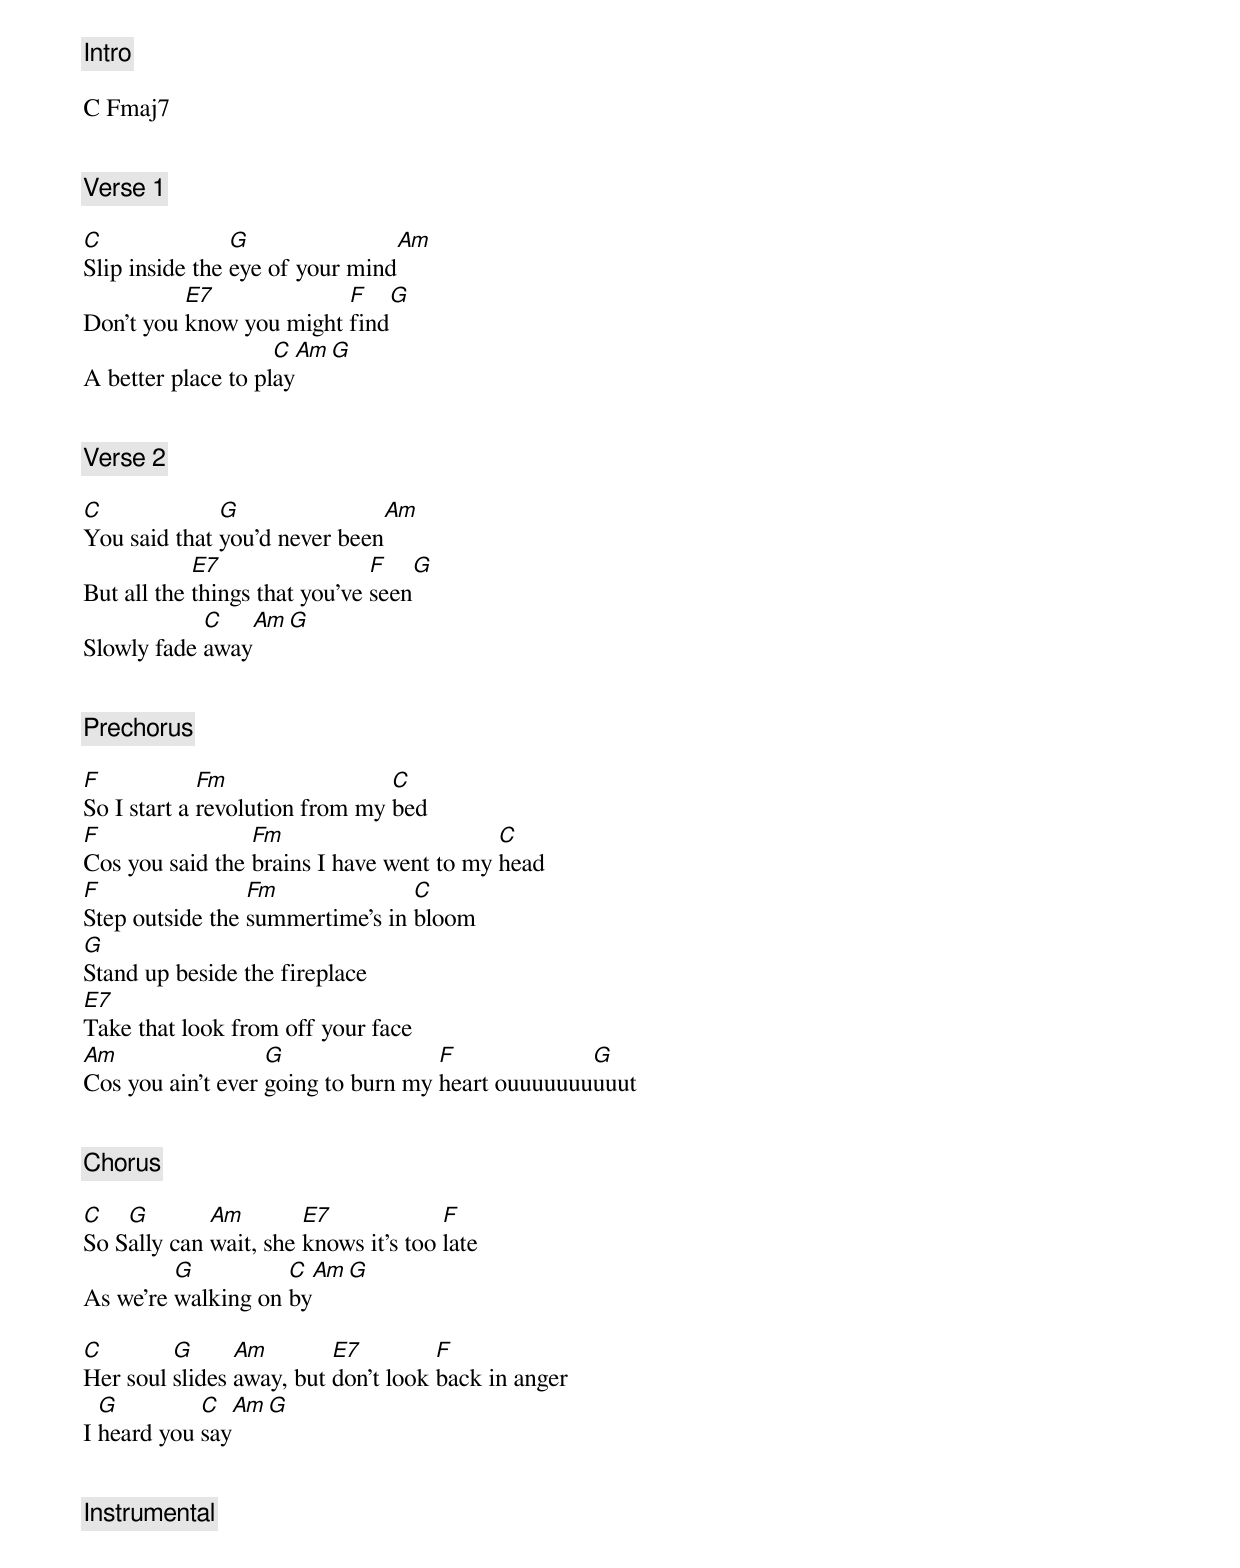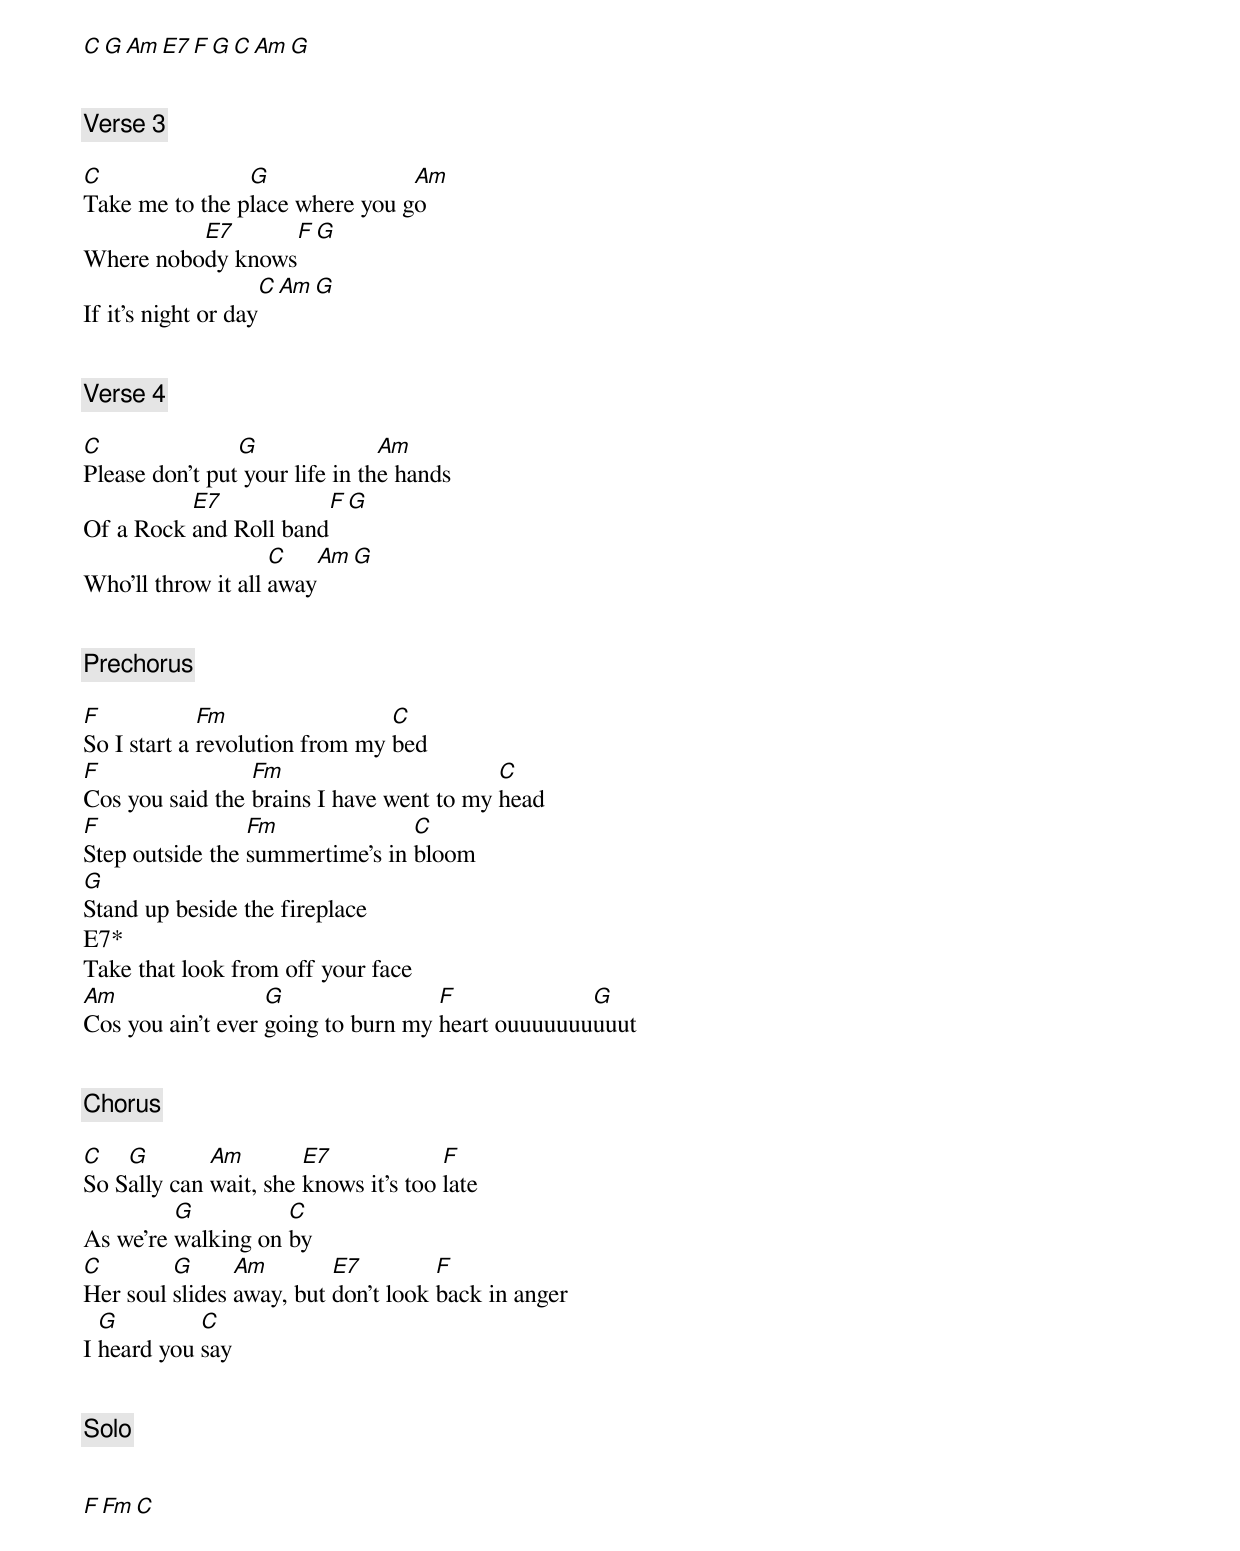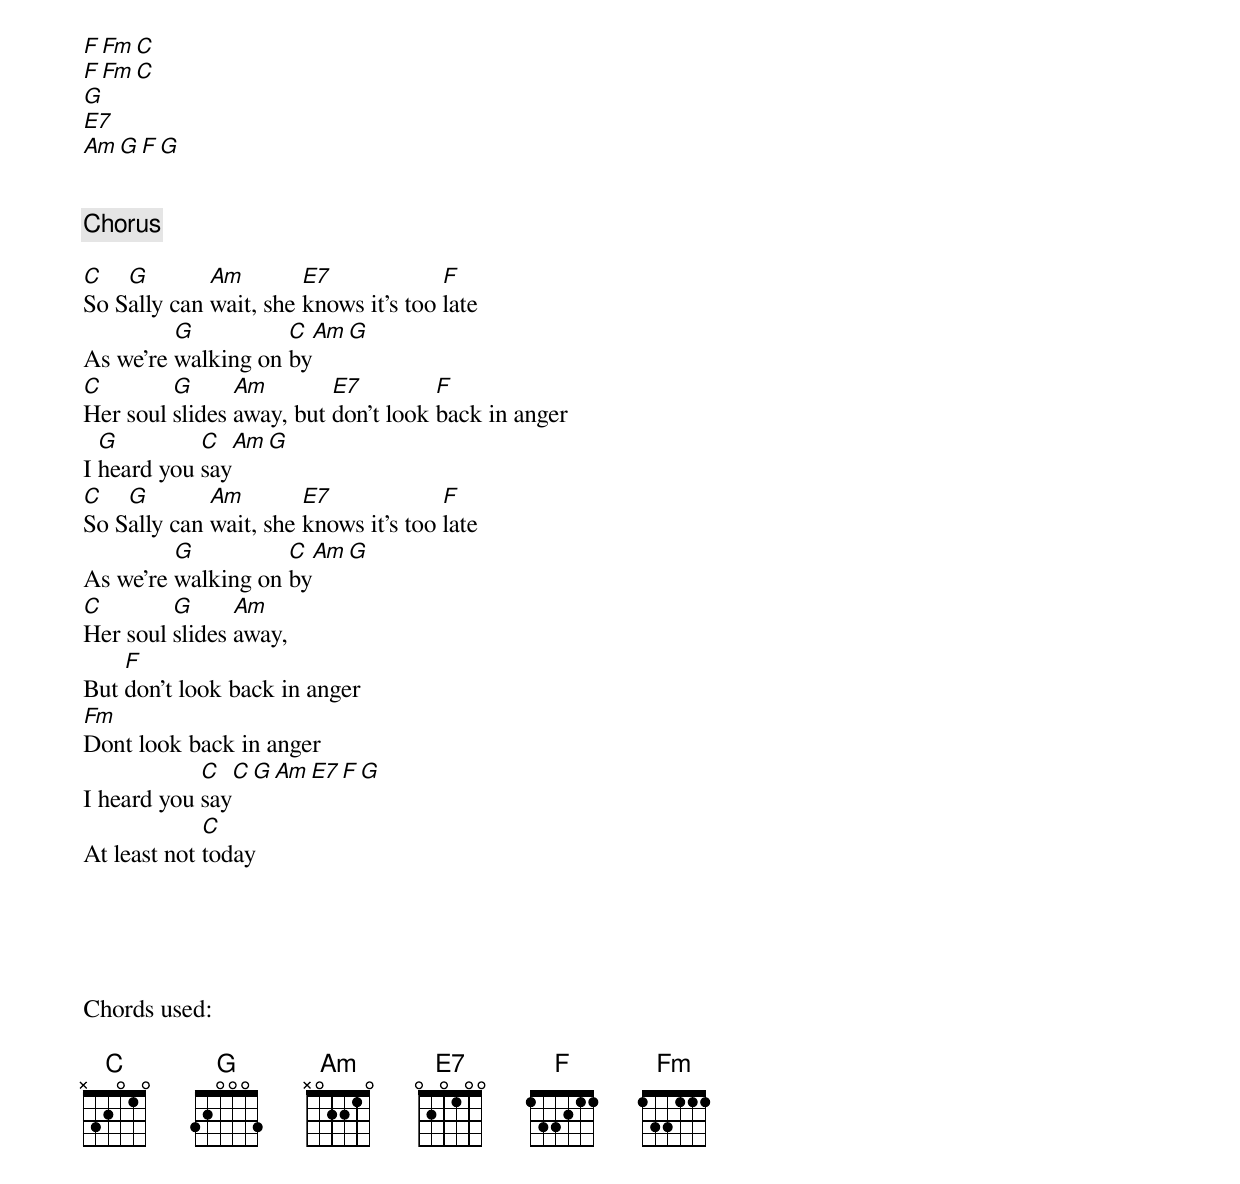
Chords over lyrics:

[Intro]

C Fmaj7


[Verse 1]

C               G               Am
Slip inside the eye of your mind
          E7             F     G
Don't you know you might find
                    C        Am  G
A better place to play


[Verse 2]

C             G               Am
You said that you'd never been
            E7                 F    G
But all the things that you've seen
            C         Am  G
Slowly fade away


[Prechorus]

F            Fm                 C
So I start a revolution from my bed
F                Fm                       C
Cos you said the brains I have went to my head
F                Fm              C
Step outside the summertime's in bloom
G
Stand up beside the fireplace
E7
Take that look from off your face
Am                 G                F             G
Cos you ain't ever going to burn my heart ouuuuuuuuuut


[Chorus]

C   G        Am        E7             F
So Sally can wait, she knows it's too late
         G          C    Am  G
As we're walking on by

C        G      Am        E7         F
Her soul slides away, but don't look back in anger
  G         C    Am  G
I heard you say


[Instrumental]

C      G        Am    E7    F    G     C    Am G


[Verse 3]

C               G               Am
Take me to the place where you go
          E7             F     G
Where nobody knows
                    C   Am G
If it's night or day


[Verse 4]

C               G               Am
Please don't put your life in the hands
          E7             F     G
Of a Rock and Roll band
                    C     Am G
Who'll throw it all away


[Prechorus]

F            Fm                 C
So I start a revolution from my bed
F                Fm                       C
Cos you said the brains I have went to my head
F                Fm              C
Step outside the summertime's in bloom
G
Stand up beside the fireplace
E7*
Take that look from off your face
Am                 G                F             G
Cos you ain't ever going to burn my heart ouuuuuuuuuut


[Chorus]

C   G        Am        E7             F
So Sally can wait, she knows it's too late
         G          C
As we're walking on by
C        G      Am        E7         F
Her soul slides away, but don't look back in anger
  G         C
I heard you say


[Solo]


F  Fm  C
F  Fm  C
F  Fm  C
G
E7
Am G   F  G


[Chorus]

C   G        Am        E7             F
So Sally can wait, she knows it's too late
         G          C   Am G
As we're walking on by
C        G      Am        E7         F
Her soul slides away, but don't look back in anger
  G         C       Am G
I heard you say
C   G        Am        E7             F
So Sally can wait, she knows it's too late
         G          C     Am G
As we're walking on by
C        G      Am
Her soul slides away,
    F
But don't look back in anger
Fm
Dont look back in anger
            C        C    G     Am   E7    F    G
I heard you say
             C
At least not today





Chords used:

C     X32010
G     320033
Am    X02210
E7    020100
F     113211
Fm    133111
E7    430400
Fmaj7 X33210
